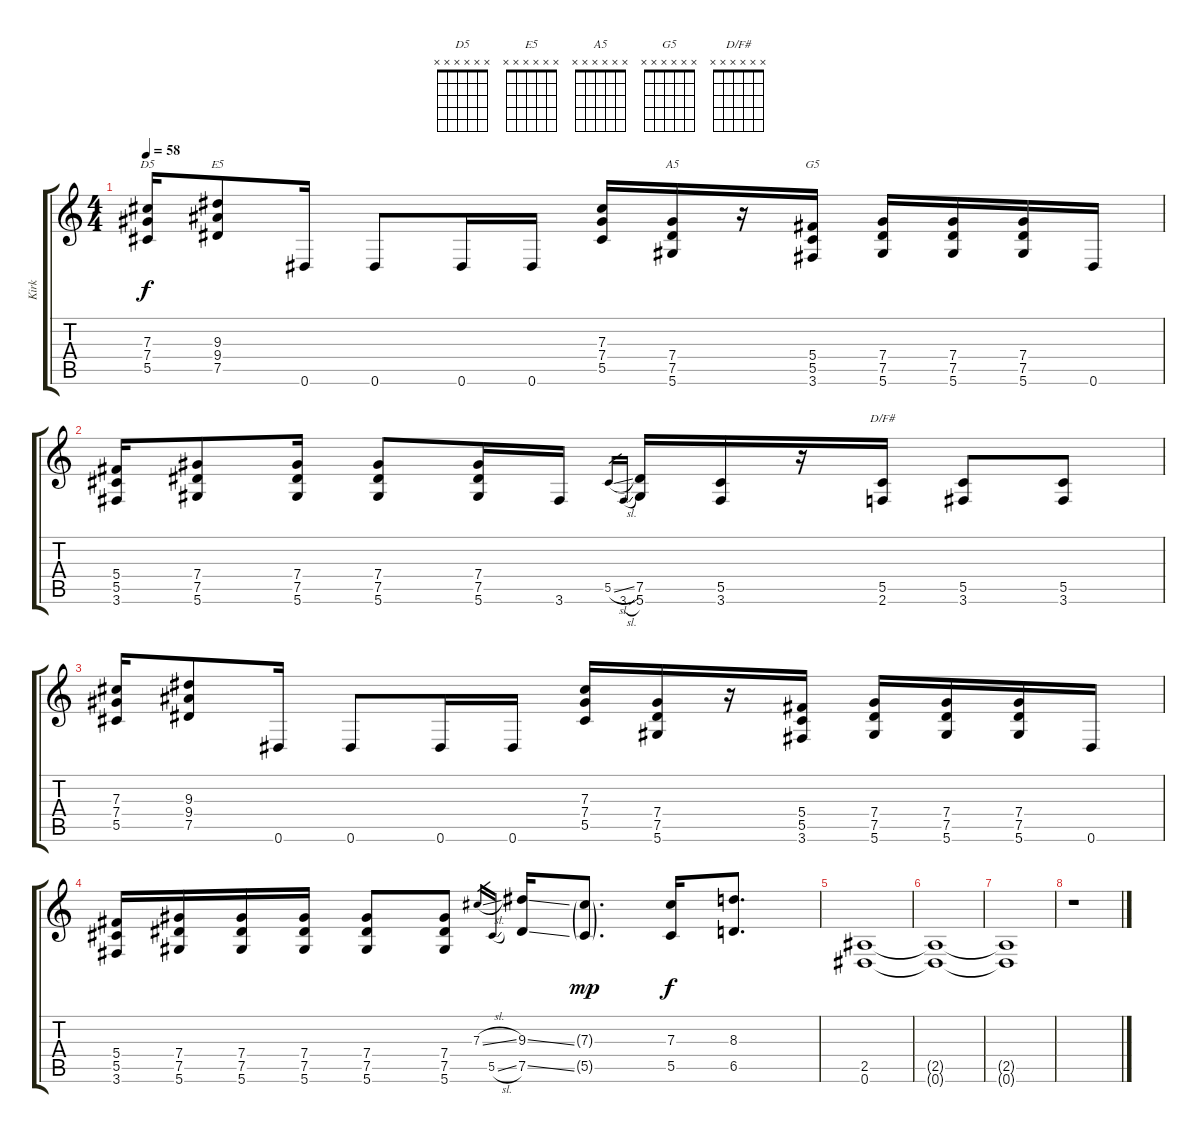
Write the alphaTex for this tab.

\track ("Kirk " "Kirk ") {instrument distortionguitar}
\staff {score tabs}
\tuning (Eb4 Bb3 Gb3 Db3 Ab2 Eb2) {hide}
\chord ("D5" x x x x x x)
\chord ("E5" x x x x x x)
\chord ("A5" x x x x x x)
\chord ("G5" x x x x x x)
\chord ("D/F#" x x x x x x)
\ts (4 4)
\tempo 58
\clef g2
\ks c
(7.3 7.4 5.5).16{ch "D5" dy f} (9.3 9.4 7.5).8{ch "E5"} 0.6.16 0.6.8 0.6.16 0.6.16 (7.3 7.4 5.5).16 (7.4 7.5 5.6).16{ch "A5"} r.16 (5.4 5.5 3.6).16{ch "G5"} (7.4 7.5 5.6).16 (7.4 7.5 5.6).16 (7.4 7.5 5.6).16 0.6.16 |
(5.4 5.5 3.6).16 (7.4 7.5 5.6).8 (7.4 7.5 5.6).16 (7.4 7.5 5.6).8 (7.4 7.5 5.6).16 3.6.16 5.5{sl}.16{gr} 3.6{sl}.16{gr} (7.5 5.6).16 (5.5 3.6).16 r.16 (5.5 2.6).16{ch "D/F#"} (5.5 3.6).8 (5.5 3.6).8 |
(7.3 7.4 5.5).16 (9.3 9.4 7.5).8 0.6.16 0.6.8 0.6.16 0.6.16 (7.3 7.4 5.5).16 (7.4 7.5 5.6).16 r.16 (5.4 5.5 3.6).16 (7.4 7.5 5.6).16 (7.4 7.5 5.6).16 (7.4 7.5 5.6).16 0.6.16 |
(5.4 5.5 3.6).16 (7.4 7.5 5.6).16 (7.4 7.5 5.6).16 (7.4 7.5 5.6).16 (7.4 7.5 5.6).8 (7.4 7.5 5.6).8 7.3{sl}.16{gr} 5.5{sl}.16{gr} (9.3{ss} 7.5{ss}).16 (7.3{g} 5.5{g}).8{d dy mp} (7.3 5.5).16{dy f} (8.3 6.5).8{d} |
(2.5 0.6).1 |
(2.5{t} 0.6{t}).1 |
(2.5{t} 0.6{t}).1 |
r.1
